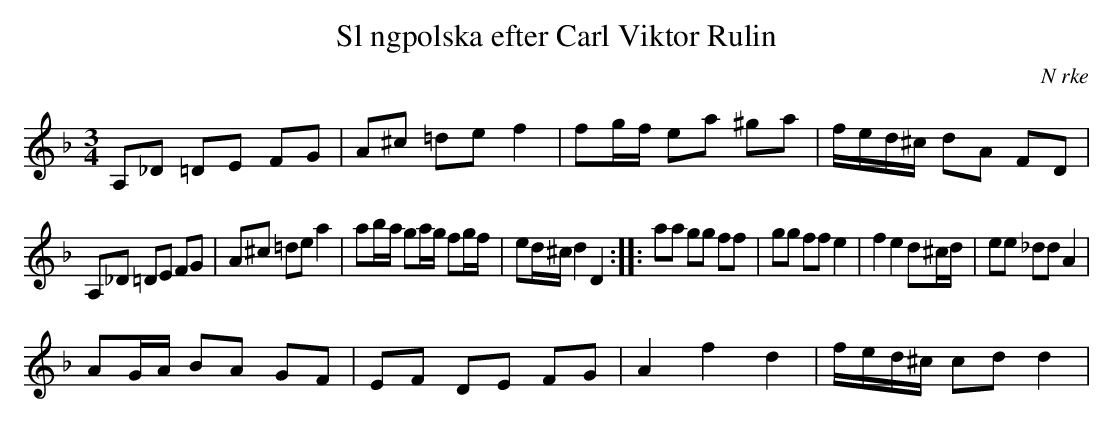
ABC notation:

X:1
T:Sl ngpolska efter Carl Viktor Rulin
L:1/8
M:3/4
O: N rke
K:Dm
A,_D =DE FG | A^c =de f2 | fg/f/ ea ^ga | f/e/d/^c/ dA FD |$ A,_D =DE FG | A^c =de a2 |
ab/a/ ga/g/ fg/f/ | ed/^c/ d2 D2 ::
aa gg ff | gg ff e2 | f2 e2 d^c/d/ | ee _dd A2 |$
AG/A/ BA GF | EF DE FG | A2 f2 d2 | f/e/d/^c/ cd d2 |
